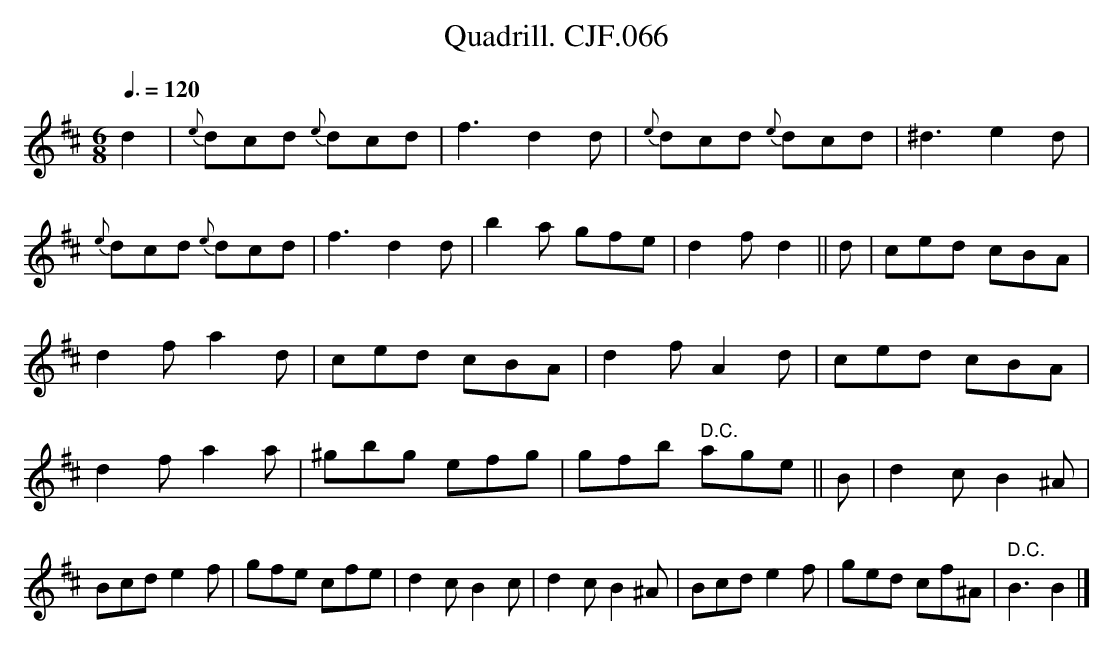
X:1
T:Quadrill. CJF.066
M:6/8
L:1/8
Q:3/8=120
K:D
d2|{e}dcd {e}dcd|f3d2d|{e}dcd {e}dcd|^d3e2d|!\
{e}dcd {e}dcd|f3d2d|b2a gfe|d2fd2||
d|ced cBA|d2fa2d|ced cBA|d2fA2d|\
ced cBA|d2fa2a|^gbg efg|gfb" D.C." age||
B|d2cB2^A|Bcde2f|gfe cfe|d2cB2c|\
d2cB2^A|Bcde2f|ged cf^A|" D.C."B3B2|]
